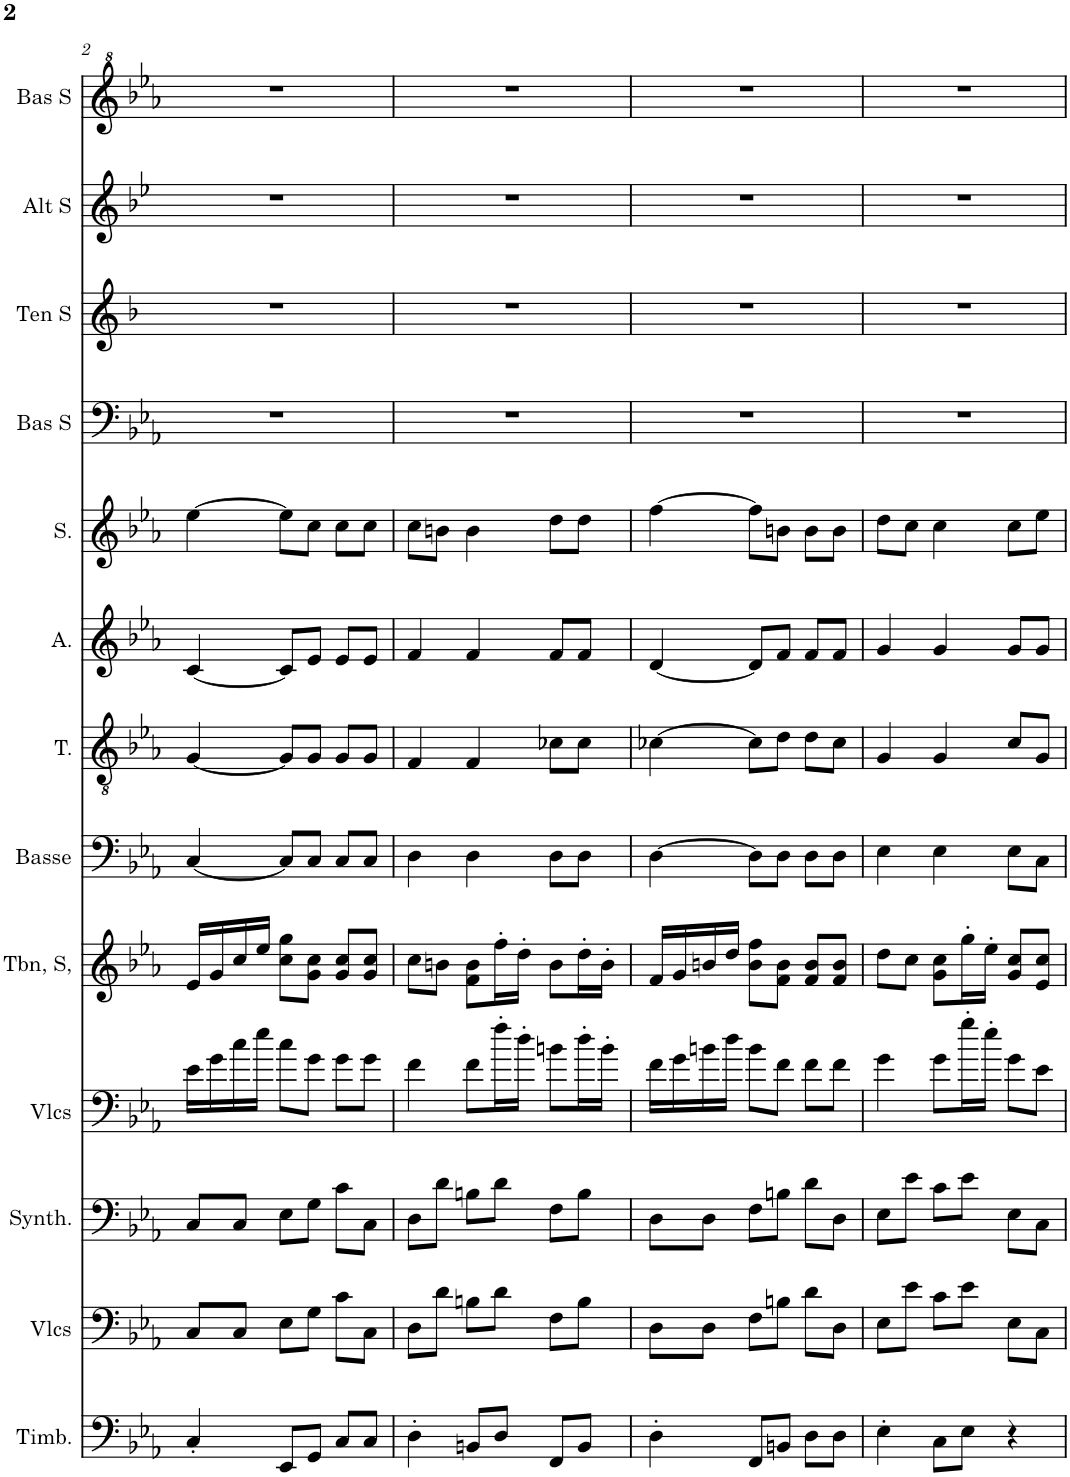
**kern	**kern	**kern	**kern	**kern	**kern	**kern	**kern	**kern	**kern	**kern	**kern	**kern
*part13	*part12	*part11	*part10	*part9	*part8	*part7	*part6	*part5	*part4	*part3	*part2	*part1
*staff13	*staff12	*staff11	*staff10	*staff9	*staff8	*staff7	*staff6	*staff5	*staff4	*staff3	*staff2	*staff1
*I"Timbales, Staff-1	*I"Violoncelles, D'Bass/Strings, etc	*I"Synthétiseur d'instruments à cordes, Synth strings, etc	*I"Violoncelles, Synth strings 2	*I"Trombone Soprano, 1st violins	*I"Basse	*I"Ténor	*I"Alto	*I"Soprano	*I"Basse Solo	*I"Tenor Solo	*I"Alto Solo	*I"Soprano Solo
*I'Timb.	*I'Vlcs	*I'Synth.	*I'Vlcs	*I'Tbn, S,	*I'Basse	*I'T.	*I'A.	*I'S.	*I'Bas S	*I'Ten S	*I'Alt S	*
!!LO:PB:g=z
*clefF4	*clefF4	*clefF4	*clefF4	*clefG2	*clefF4	*clefGv2	*clefG2	*clefG2	*clefF4	*clefG2	*clefG2	*clefG^2
*	*	*	*	*	*	*	*	*	*	*Trd8c14	*Trd4c7	*
*k[b-e-a-]	*k[b-e-a-]	*k[b-e-a-]	*k[b-e-a-]	*k[b-e-a-]	*k[b-e-a-]	*k[b-e-a-]	*k[b-e-a-]	*k[b-e-a-]	*k[b-e-a-]	*k[b-]	*k[b-e-]	*k[b-e-a-]
*M3/4	*M3/4	*M3/4	*M3/4	*M3/4	*M3/4	*M3/4	*M3/4	*M3/4	*M3/4	*M3/4	*M3/4	*M3/4
=2	=2	=2	=2	=2	=2	=2	=2	=2	=2	=2	=2	=2
4C'/	8C/L	8C/L	16e-\LL	16e-/LL	[4C/	[4G/	[4c/	[4ee-\	2.r	2.r	2.r	2.r
.	.	.	16g\	16g/	.	.	.	.	.	.	.	.
.	8C/J	8C/J	16cc\	16cc/	.	.	.	.	.	.	.	.
.	.	.	16ee-\JJ	16ee-/JJ	.	.	.	.	.	.	.	.
8EE-/L	8E-\L	8E-\L	8cc\L	8cc\ 8gg\L	8C/L]	8G/L]	8c/L]	8ee-\L]	.	.	.	.
8GG/J	8G\J	8G\J	8g\J	8g\ 8cc\J	8C/J	8G/J	8e-/J	8cc\J	.	.	.	.
8C/L	8c\L	8c\L	8g\L	8g/ 8cc/L	8C/L	8G/L	8e-/L	8cc\L	.	.	.	.
8C/J	8C\J	8C\J	8g\J	8g/ 8cc/J	8C/J	8G/J	8e-/J	8cc\J	.	.	.	.
=3	=3	=3	=3	=3	=3	=3	=3	=3	=3	=3	=3	=3
4D'\	8D\L	8D\L	4f\	8cc\L	4D\	4F/	4f/	8cc\L	2.r	2.r	2.r	2.r
.	8d\J	8d\J	.	8bn\J	.	.	.	8bn\J	.	.	.	.
8BBn/L	8Bn\L	8Bn\L	8f\L	8f\ 8b\L	4D\	4F/	4f/	4b\	.	.	.	.
8D/J	8d\J	8d\J	16ff'\L	16ff'\L	.	.	.	.	.	.	.	.
.	.	.	16dd'\JJ	16dd'\JJ	.	.	.	.	.	.	.	.
8FF/L	8F\L	8F\L	8bn\L	8b\L	8D\L	8c-X\L	8f/L	8dd\L	.	.	.	.
8BB/J	8B\J	8B\J	16dd'\L	16dd'\L	8D\J	8c-\J	8f/J	8dd\J	.	.	.	.
.	.	.	16b'\JJ	16b'\JJ	.	.	.	.	.	.	.	.
=4	=4	=4	=4	=4	=4	=4	=4	=4	=4	=4	=4	=4
4D'\	8D\L	8D\L	16f\LL	16f/LL	[4D\	[4c-X\	[4d/	[4ff\	2.r	2.r	2.r	2.r
.	.	.	16g\	16g/	.	.	.	.	.	.	.	.
.	8D\J	8D\J	16bn\	16bn/	.	.	.	.	.	.	.	.
.	.	.	16dd\JJ	16dd/JJ	.	.	.	.	.	.	.	.
8FF/L	8F\L	8F\L	8b\L	8b\ 8ff\L	8D\L]	8c-\L]	8d/L]	8ff\L]	.	.	.	.
8BBn/J	8Bn\J	8Bn\J	8f\J	8f\ 8b\J	8D\J	8d\J	8f/J	8bn\J	.	.	.	.
8D\L	8d\L	8d\L	8f\L	8f/ 8b/L	8D\L	8d\L	8f/L	8b\L	.	.	.	.
8D\J	8D\J	8D\J	8f\J	8f/ 8b/J	8D\J	8c-\J	8f/J	8b\J	.	.	.	.
=5	=5	=5	=5	=5	=5	=5	=5	=5	=5	=5	=5	=5
4E-'\	8E-\L	8E-\L	4g\	8dd\L	4E-\	4G/	4g/	8dd\L	2.r	2.r	2.r	2.r
.	8e-\J	8e-\J	.	8cc\J	.	.	.	8cc\J	.	.	.	.
8C\L	8c\L	8c\L	8g\L	8g\ 8cc\L	4E-\	4G/	4g/	4cc\	.	.	.	.
8E-\J	8e-\J	8e-\J	16gg'\L	16gg'\L	.	.	.	.	.	.	.	.
.	.	.	16ee-'\JJ	16ee-'\JJ	.	.	.	.	.	.	.	.
4r	8E-\L	8E-\L	8g\L	8g/ 8cc/L	8E-\L	8c/L	8g/L	8cc\L	.	.	.	.
.	8C\J	8C\J	8e-\J	8e-/ 8cc/J	8C\J	8G/J	8g/J	8ee-\J	.	.	.	.
=	=	=	=	=	=	=	=	=	=	=	=	=
*-	*-	*-	*-	*-	*-	*-	*-	*-	*-	*-	*-	*-
